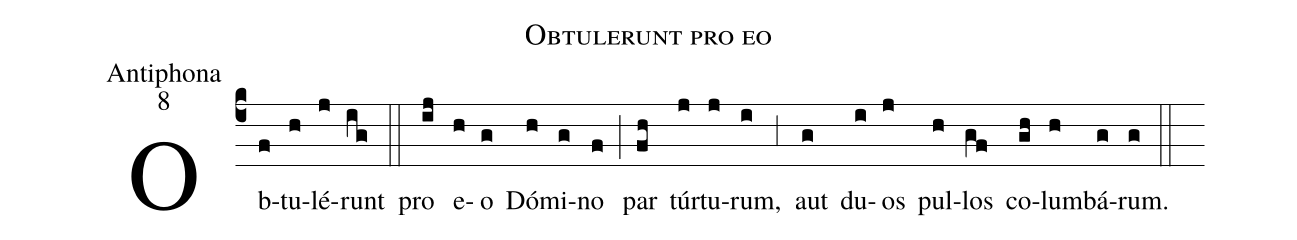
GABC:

name:Obtulerunt pro eo;
office-part:Antiphona;
mode:8;
%%
(c4) Ob(f)tu(h)lé(j)runt(ig) (::) pro(ij) e(h)o(g) Dó(h)mi(g)no(f) (;) par(fh) túr(j)tu(j)rum,(i) (;3) aut(g) du(i)os(j) pul(h)los(gf) co(gh)lum(h)bá(g)rum.(g) (::)
